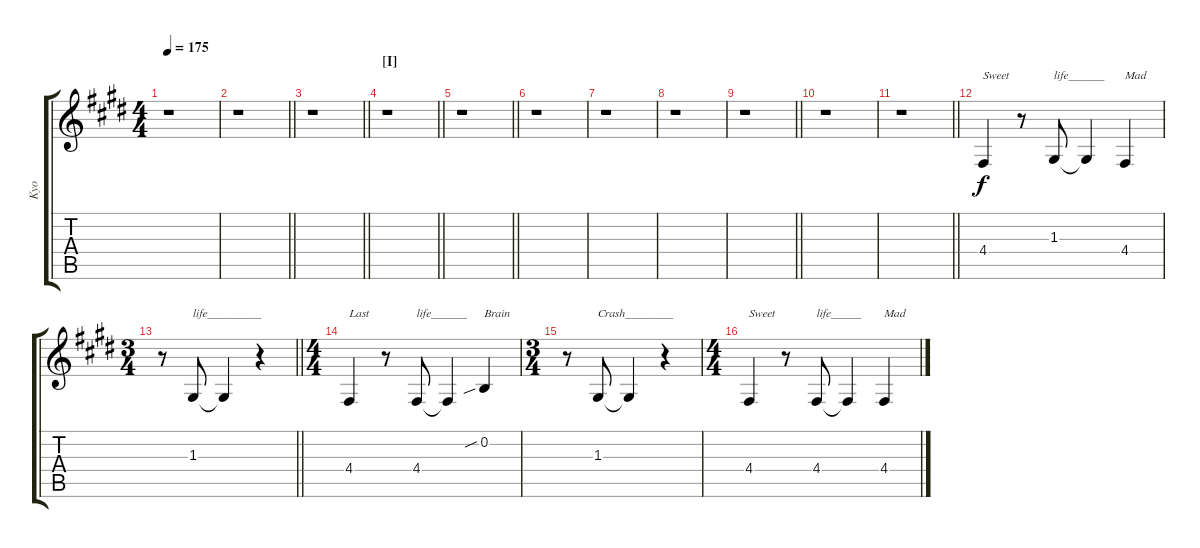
\track ("Kyo" "Kyo") {instrument synthbrass2}
\staff {score tabs}
\tuning (E4 B3 G3 D3 A2 E2) {hide}
\ts (4 4)
\tempo 175
\clef g2
\ks c#minor
r.1{dy f} |
\barLineRight lightlight
r.1 |
\barLineRight lightlight
r.1 |
\section ("" "[I]")
\barLineRight lightlight
r.1 |
\barLineRight lightlight
r.1 |
r.1 |
r.1 |
r.1 |
\barLineRight lightlight
r.1 |
r.1 |
\barLineRight lightlight
r.1 |
4.4.4{txt "Sweet"} r.8 1.3.8{txt "life______"} 1.3{t}.4 4.4.4{txt "Mad"} |
\ts (3 4)
\barLineRight lightlight
r.8 1.3.8{txt "life_________"} 1.3{t}.4 r.4 |
\ts (4 4)
4.4.4{txt "Last"} r.8 4.4.8{txt "life______"} 4.4{t}.4 0.2{sib}.4{txt "Brain"} |
\ts (3 4)
r.8 1.3.8{txt "Crash________"} 1.3{t}.4 r.4 |
\ts (4 4)
4.4.4{txt "Sweet"} r.8 4.4.8{txt "life_____"} 4.4{t}.4 4.4.4{txt "Mad"}
